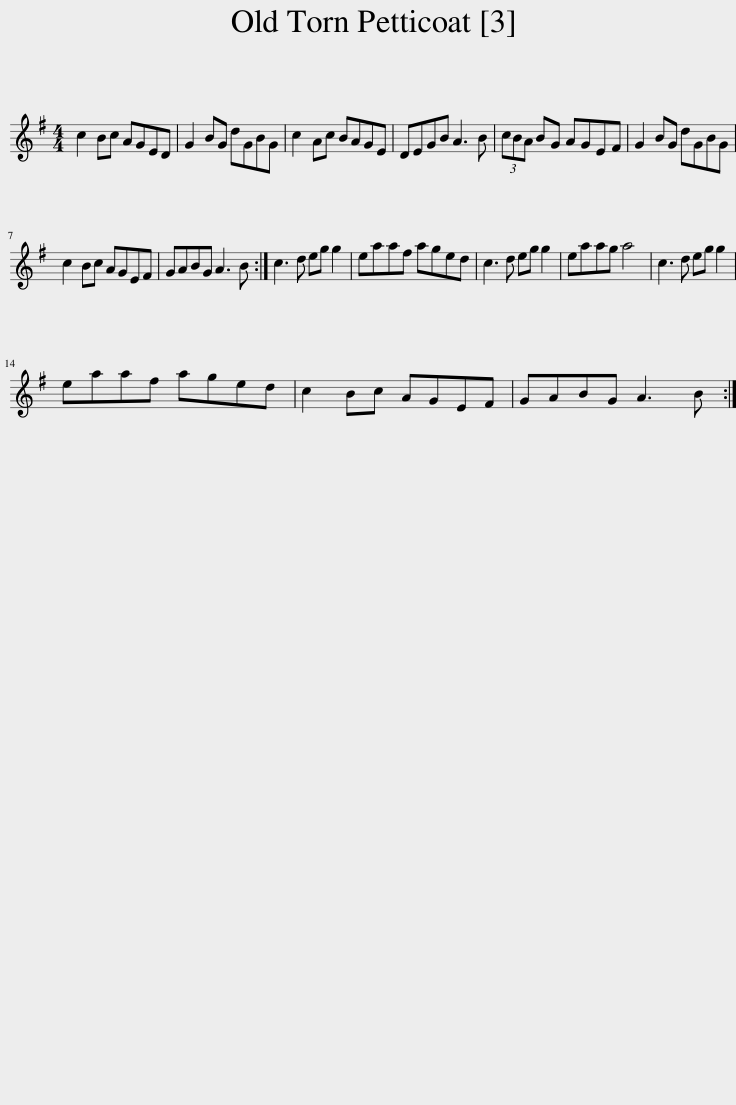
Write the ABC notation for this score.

X:1
L:1/8
M:4/4
I:linebreak $
K:G
V:1 treble
V:1
 c2 Bc AGED | G2 BG dGBG | c2 Ac BAGE | DEGB A3 B | (3cBA BG AGEF | %5
 G2 BG dGBG |$ c2 Bc AGEF | GABG A3 B :| c3 d eg g2 | eaaf aged | %10
 c3 d eg g2 | eaag a4 | c3 d eg g2 |$ eaaf aged | c2 Bc AGEF | %15
 GABG A3 B :| %16
